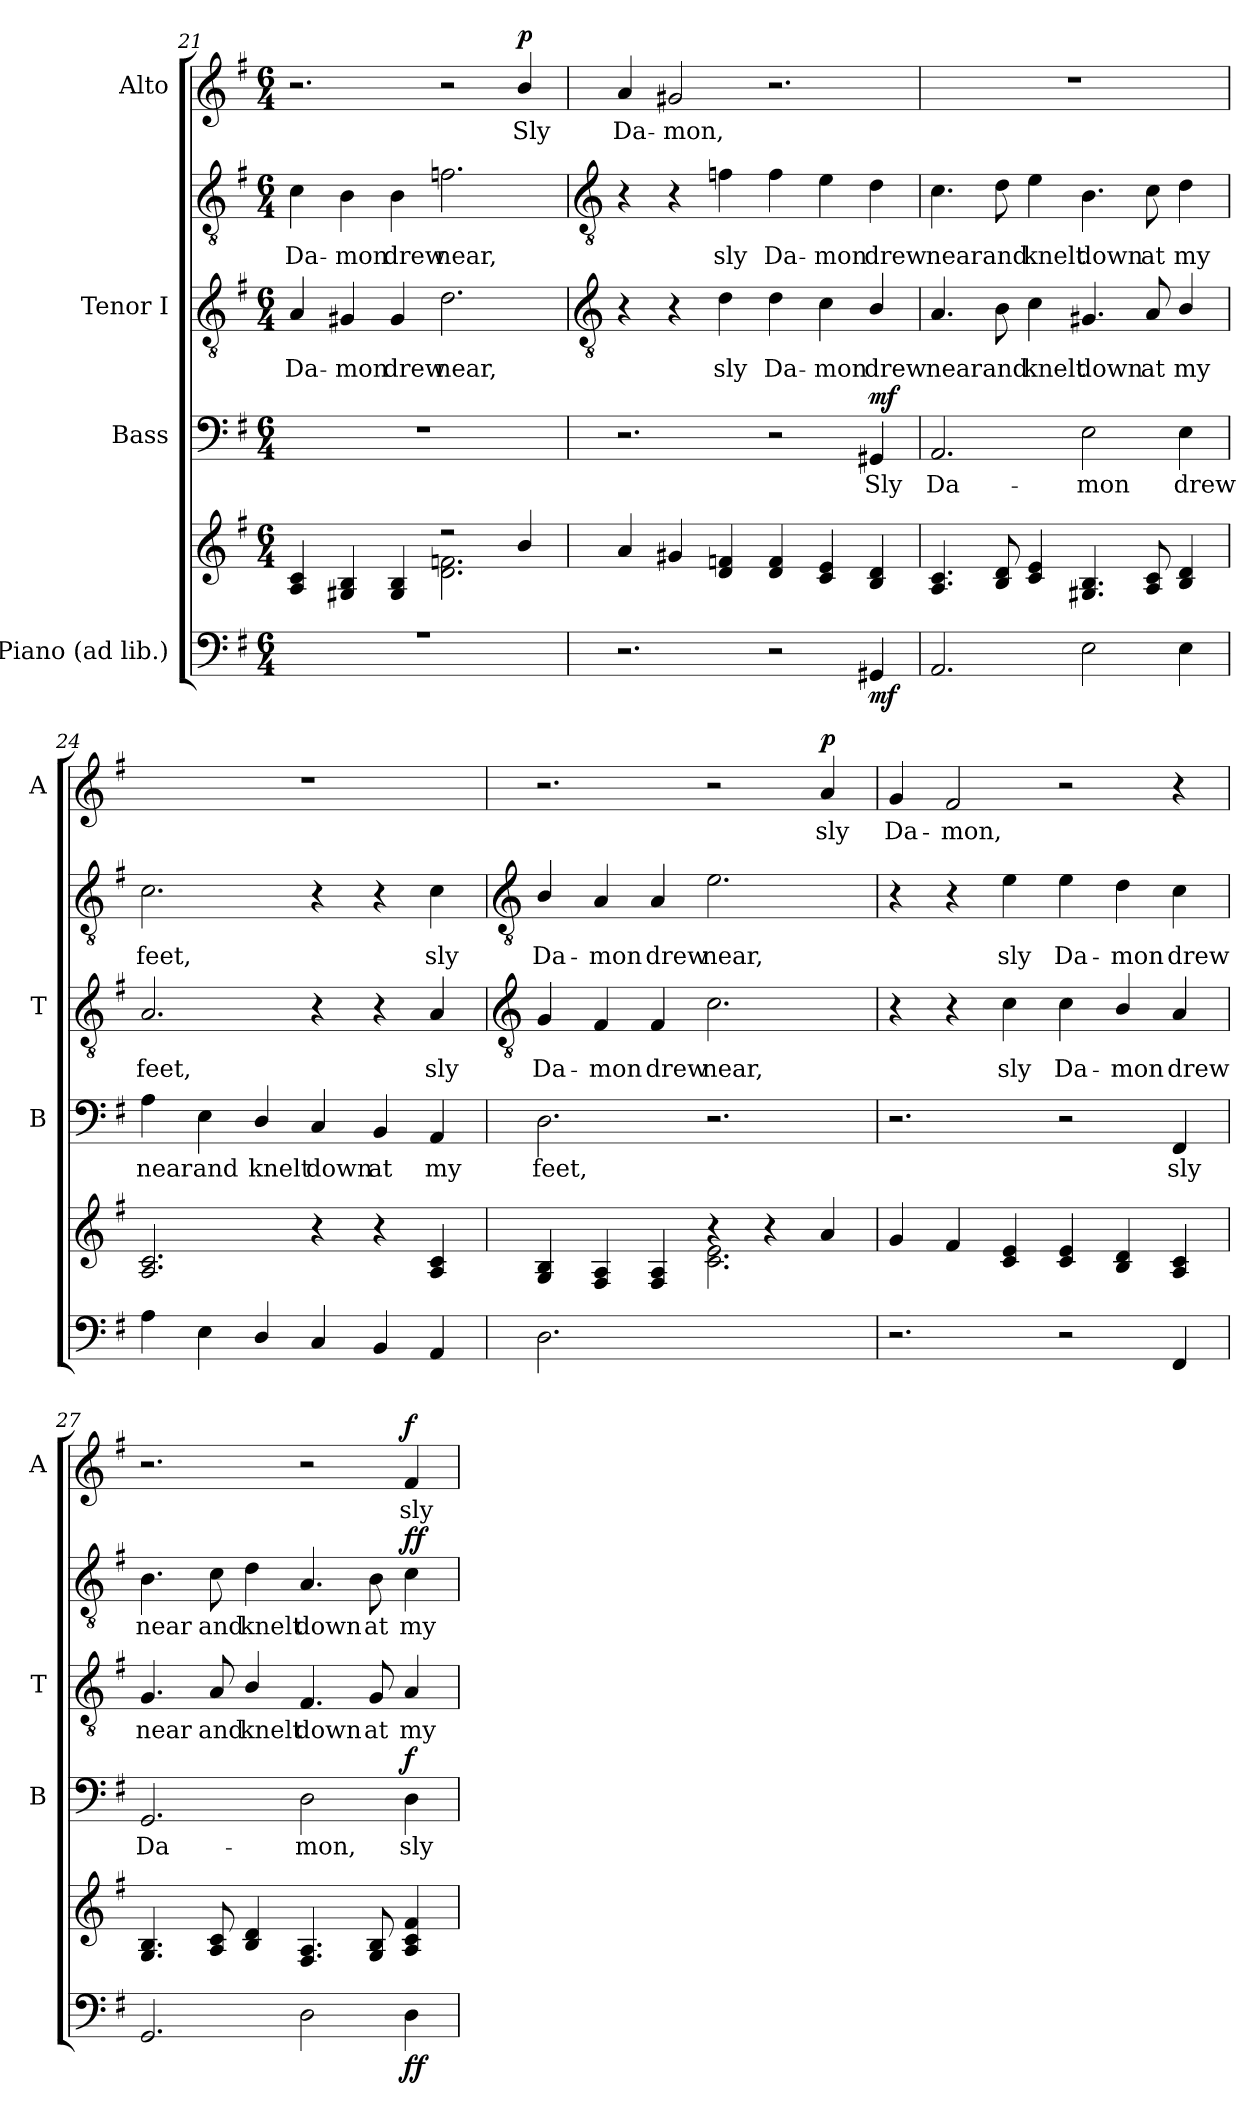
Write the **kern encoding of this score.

**kern	**kern	**dynam	**kern	**text	**dynam	**kern	**text	**kern	**text	**dynam	**kern	**text	**dynam
*part4	*part4	*part4	*part3	*part3	*part3	*part2	*part2	*part2	*part2	*part2	*part1	*part1	*part1
*staff6	*staff5	*staff5/6	*staff4	*staff4	*staff4	*staff3	*staff3	*staff2	*staff2	*staff2/3	*staff1	*staff1	*staff1
*I"Piano (ad lib.)	*	*	*I"Bass	*	*	*I"Tenor I	*	*	*	*	*I"Alto	*	*
*	*	*	*I'B	*	*	*I'T	*	*	*	*	*I'A	*	*
*clefF4	*clefG2	*	*clefF4	*	*	*clefGv2	*	*clefGv2	*	*	*clefG2	*	*
*k[f#]	*k[f#]	*	*k[f#]	*	*	*k[f#]	*	*k[f#]	*	*	*k[f#]	*	*
*G:	*G:	*	*G:	*	*	*G:	*	*G:	*	*	*G:	*	*
*M6/4	*M6/4	*	*M6/4	*	*	*M6/4	*	*M6/4	*	*	*M6/4	*	*
=21	=21	=21	=21	=21	=21	=21	=21	=21	=21	=21	=21	=21	=21
*^	*	*	*	*	*	*	*	*	*	*	*	*	*
!LO:N:vis=1	!LO:N:vis=1	!	!	!LO:N:vis=1	!	!	!	!LO:LY:b	!	!LO:LY:b	!	!	!	!
*	*	*^	*	*	*	*	*	*	*	*	*	*	*	*
1.r	1.ryy	4A 4c	2.ryy	.	1.r	.	.	4A	Da-	4c	Da-	.	2.r	.	.
!	!	!	!	!	!	!	!	!	!LO:LY:b	!	!LO:LY:b	!	!	!	!
.	.	4G#X 4B	.	.	.	.	.	4G#X	-mon	4B	-mon	.	.	.	.
!	!	!	!	!	!	!	!	!	!LO:LY:b	!	!LO:LY:b	!	!	!	!
.	.	4G# 4B	.	.	.	.	.	4G#	drew	4B	drew	.	.	.	.
!	!	!	!	!	!	!	!	!	!LO:LY:b	!	!LO:LY:b	!	!	!	!
.	.	2r	2.d\ 2.fn\	.	.	.	.	2.d	near,	2.fn	near,	.	2r	.	.
!	!	!	!	!	!	!	!	!	!	!	!	!	!	!LO:LY:b	!LO:DY:b
.	.	4b/	.	.	.	.	.	.	.	.	.	.	4b/	Sly	p
*v	*v	*	*	*	*	*	*	*	*	*	*	*	*	*	*
*	*v	*v	*	*	*	*	*	*	*	*	*	*	*	*
!!LO:LB:g=z
=22	=22	=22	=22	=22	=22	=22	=22	=22	=22	=22	=22	=22	=22
*	*	*	*	*	*	*clefGv2	*	*clefGv2	*	*	*	*	*
!	!	!	!	!	!	!	!	!	!	!	!	!LO:LY:b	!
2.r	4a	.	2.r	.	.	4r	.	4r	.	.	4a	Da-	.
!	!	!	!	!	!	!	!	!	!	!	!	!LO:LY:b	!
.	4g#X	.	.	.	.	4r	.	4r	.	.	2g#X	-mon,	.
!	!	!	!	!	!	!	!LO:LY:b	!	!LO:LY:b	!	!	!	!
.	4d 4fn	.	.	.	.	4d	sly	4fn	sly	.	.	.	.
!	!	!	!	!	!	!	!LO:LY:b	!	!LO:LY:b	!	!	!	!
2r	4d 4f	.	2r	.	.	4d	Da-	4f	Da-	.	2.r	.	.
!	!	!	!	!	!	!	!LO:LY:b	!	!LO:LY:b	!	!	!	!
.	4c 4e	.	.	.	.	4c	-mon	4e	-mon	.	.	.	.
!	!	!LO:DY:b=2	!	!LO:LY:b	!LO:DY:b	!	!LO:LY:b	!	!LO:LY:b	!	!	!	!
4GG#X	4B 4d	mf	4GG#X	Sly	mf	4B/	drew	4d	drew	.	.	.	.
=23	=23	=23	=23	=23	=23	=23	=23	=23	=23	=23	=23	=23	=23
!	!	!	!	!LO:LY:b	!	!	!LO:LY:b	!	!LO:LY:b	!	!LO:N:vis=1	!	!
2.AA	4.A 4.c	.	2.AA	Da-	.	4.A	near	4.c	near	.	1.r	.	.
!	!	!	!	!	!	!	!LO:LY:b	!	!LO:LY:b	!	!	!	!
.	8B 8d	.	.	.	.	8B	and	8d	and	.	.	.	.
!	!	!	!	!	!	!	!LO:LY:b	!	!LO:LY:b	!	!	!	!
.	4c 4e	.	.	.	.	4c	knelt	4e	knelt	.	.	.	.
!	!	!	!	!LO:LY:b	!	!	!LO:LY:b	!	!LO:LY:b	!	!	!	!
2E	4.G#X 4.B	.	2E	-mon	.	4.G#X	down	4.B	down	.	.	.	.
!	!	!	!	!	!	!	!LO:LY:b	!	!LO:LY:b	!	!	!	!
.	8A 8c	.	.	.	.	8A	at	8c	at	.	.	.	.
!	!	!	!	!LO:LY:b	!	!	!LO:LY:b	!	!LO:LY:b	!	!	!	!
4E	4B 4d	.	4E	drew	.	4B/	my	4d	my	.	.	.	.
=24	=24	=24	=24	=24	=24	=24	=24	=24	=24	=24	=24	=24	=24
!	!	!	!	!LO:LY:b	!	!	!LO:LY:b	!	!LO:LY:b	!	!LO:N:vis=1	!	!
4A	2.A 2.c	.	4A	near	.	2.A	feet,	2.c	feet,	.	1.r	.	.
!	!	!	!	!LO:LY:b	!	!	!	!	!	!	!	!	!
4E	.	.	4E	and	.	.	.	.	.	.	.	.	.
!	!	!	!	!LO:LY:b	!	!	!	!	!	!	!	!	!
4D/	.	.	4D/	knelt	.	.	.	.	.	.	.	.	.
!	!	!	!	!LO:LY:b	!	!	!	!	!	!	!	!	!
4C	4r	.	4C	down	.	4r	.	4r	.	.	.	.	.
!	!	!	!	!LO:LY:b	!	!	!	!	!	!	!	!	!
4BB	4r	.	4BB	at	.	4r	.	4r	.	.	.	.	.
!	!	!	!	!LO:LY:b	!	!	!LO:LY:b	!	!LO:LY:b	!	!	!	!
4AA	4A 4c	.	4AA	my	.	4A	sly	4c	sly	.	.	.	.
!!LO:LB:g=z
=25	=25	=25	=25	=25	=25	=25	=25	=25	=25	=25	=25	=25	=25
*	*	*	*	*	*	*clefGv2	*	*clefGv2	*	*	*	*	*
*	*^	*	*	*	*	*	*	*	*	*	*	*	*
!	!	!LO:N:vis=1	!	!	!LO:LY:b	!	!	!LO:LY:b	!	!LO:LY:b	!	!	!	!
*	*	*^	*	*	*	*	*	*	*	*	*	*	*	*
2.D	4G/ 4B/	1.ryy	2.ryy	.	2.D	feet,	.	4G/	Da-	4B/	Da-	.	2.r	.	.
!	!	!	!	!	!	!	!	!	!LO:LY:b	!	!LO:LY:b	!	!	!	!
.	4F# 4A	.	.	.	.	.	.	4F#	-mon	4A	-mon	.	.	.	.
!	!	!	!	!	!	!	!	!	!LO:LY:b	!	!LO:LY:b	!	!	!	!
.	4F# 4A	.	.	.	.	.	.	4F#	drew	4A	drew	.	.	.	.
!	!	!	!	!	!	!	!	!	!LO:LY:b	!	!LO:LY:b	!	!	!	!
2.ryy	4r	.	2.c\ 2.e\	.	2.r	.	.	2.c	near,	2.e	near,	.	2r	.	.
.	4r	.	.	.	.	.	.	.	.	.	.	.	.	.	.
!	!	!	!	!	!	!	!	!	!	!	!	!	!	!LO:LY:b	!LO:DY:b
.	4a	.	.	.	.	.	.	.	.	.	.	.	4a	sly	p
*	*	*v	*v	*	*	*	*	*	*	*	*	*	*	*	*
=26	=26	=26	=26	=26	=26	=26	=26	=26	=26	=26	=26	=26	=26	=26
!	!	!LO:N:vis=1	!	!	!	!	!	!	!	!	!	!	!LO:LY:b	!
2.r	4g	1.ryy	.	2.r	.	.	4r	.	4r	.	.	4g	Da-	.
!	!	!	!	!	!	!	!	!	!	!	!	!	!LO:LY:b	!
.	4f#	.	.	.	.	.	4r	.	4r	.	.	2f#	-mon,	.
!	!	!	!	!	!	!	!	!LO:LY:b	!	!LO:LY:b	!	!	!	!
.	4c 4e	.	.	.	.	.	4c	sly	4e	sly	.	.	.	.
!	!	!	!	!	!	!	!	!LO:LY:b	!	!LO:LY:b	!	!	!	!
2r	4c 4e	.	.	2r	.	.	4c	Da-	4e	Da-	.	2r	.	.
!	!	!	!	!	!	!	!	!LO:LY:b	!	!LO:LY:b	!	!	!	!
.	4B/ 4d/	.	.	.	.	.	4B/	-mon	4d	-mon	.	.	.	.
!	!	!	!	!	!LO:LY:b	!	!	!LO:LY:b	!	!LO:LY:b	!	!	!	!
4FF#	4A 4c	.	.	4FF#	sly	.	4A	drew	4c	drew	.	4r	.	.
=27	=27	=27	=27	=27	=27	=27	=27	=27	=27	=27	=27	=27	=27	=27
!	!	!LO:N:vis=1	!	!	!LO:LY:b	!	!	!LO:LY:b	!	!LO:LY:b	!	!	!	!
2.GG	4.G 4.B	1.ryy	.	2.GG	Da-	.	4.G	near	4.B	near	.	2.r	.	.
!	!	!	!	!	!	!	!	!LO:LY:b	!	!LO:LY:b	!	!	!	!
.	8A 8c	.	.	.	.	.	8A	and	8c	and	.	.	.	.
!	!	!	!	!	!	!	!	!LO:LY:b	!	!LO:LY:b	!	!	!	!
.	4B 4d	.	.	.	.	.	4B/	knelt	4d	knelt	.	.	.	.
!	!	!	!	!	!LO:LY:b	!	!	!LO:LY:b	!	!LO:LY:b	!	!	!	!
2D	4.F# 4.A	.	.	2D	-mon,	.	4.F#	down	4.A	down	.	2r	.	.
!	!	!	!	!	!	!	!	!LO:LY:b	!	!LO:LY:b	!	!	!	!
.	8G 8B	.	.	.	.	.	8G	at	8B	at	.	.	.	.
!	!	!	!LO:DY:b=2	!	!LO:LY:b	!	!	!LO:LY:b	!	!LO:LY:b	!	!	!LO:LY:b	!
!	!	!	!LO:DY:n=1:b	!	!	!LO:DY:b	!	!	!	!	!LO:DY:b=2	!	!	!
!	!	!	!	!	!	!	!	!	!	!	!LO:DY:n=1:b	!	!	!LO:DY:b
4D	4A 4c 4f#	.	f f	4D	sly	f	4A	my	4c	my	f f	4f#	sly	f
*	*v	*v	*	*	*	*	*	*	*	*	*	*	*	*
=	=	=	=	=	=	=	=	=	=	=	=	=	=
*-	*-	*-	*-	*-	*-	*-	*-	*-	*-	*-	*-	*-	*-
